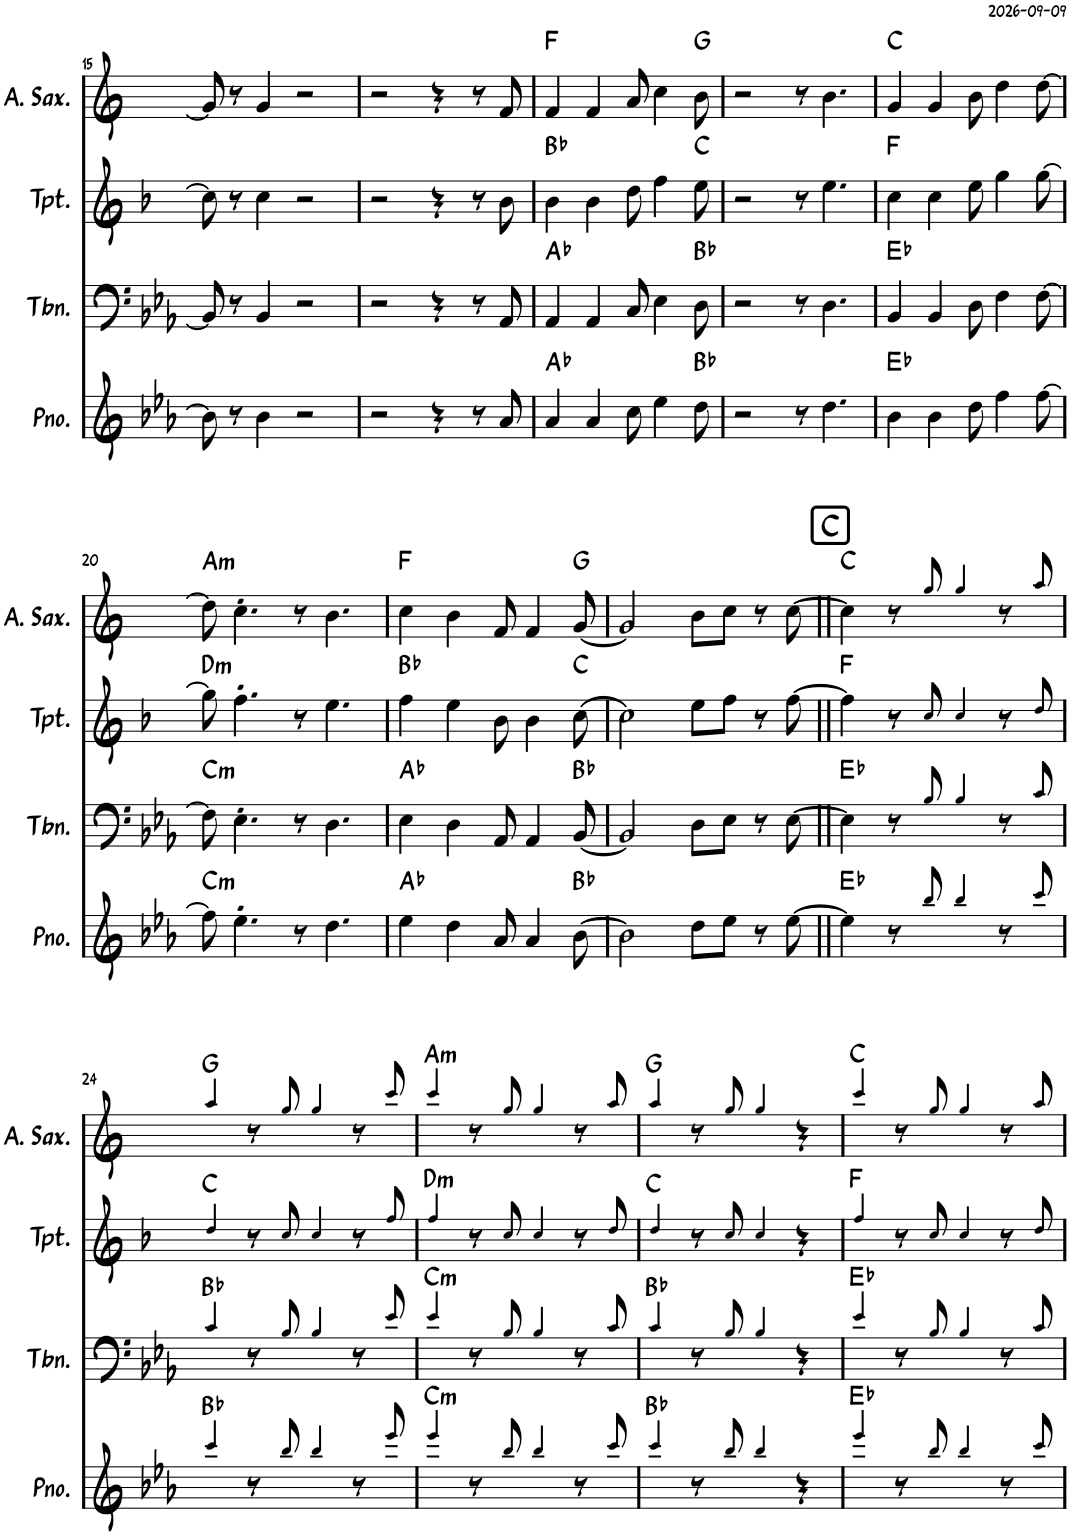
**kern	**harte	**kern	**harte	**kern	**harte	**kern	**harte
*part4	*part4	*part3	*part3	*part2	*part2	*part1	*part1
*staff4	*	*staff3	*	*staff2	*	*staff1	*
*I"Piano	*	*I"Trombone	*	*I"Trumpet	*	*I"Alto Saxophone	*
*I'Pno.	*	*I'Tbn.	*	*I'Tpt.	*	*I'A. Sax.	*
!!LO:PB:g=z
*clefG2	*	*clefF4	*	*clefG2	*	*clefG2	*
*	*	*	*	*Trd1c2	*	*Trd5c9	*
*k[b-e-a-]	*	*k[b-e-a-]	*	*k[b-]	*	*k[]	*
*M4/4	*	*M4/4	*	*M4/4	*	*M4/4	*
=15	=15	=15	=15	=15	=15	=15	=15
8b-\]	.	8BB-/]	.	8cc\]	.	8g/]	.
8r	.	8r	.	8r	.	8r	.
4b-\	.	4BB-/	.	4cc\	.	4g/	.
2r	.	2r	.	2r	.	2r	.
=16	=16	=16	=16	=16	=16	=16	=16
2r	.	2r	.	2r	.	2r	.
4r	.	4r	.	4r	.	4r	.
8r	.	8r	.	8r	.	8r	.
8a-/	.	8AA-/	.	8b-\	.	8f/	.
=17	=17	=17	=17	=17	=17	=17	=17
4a-/	Ab:maj	4AA-/	Ab:maj	4b-\	Bb:maj	4f/	F:maj
4a-/	.	4AA-/	.	4b-\	.	4f/	.
8cc\	.	8C/	.	8dd\	.	8a/	.
4ee-\	.	4E-\	.	4ff\	.	4cc\	.
8dd\	Bb:maj	8D\	Bb:maj	8ee\	C:maj	8b\	G:maj
=18	=18	=18	=18	=18	=18	=18	=18
2r	.	2r	.	2r	.	2r	.
8r	.	8r	.	8r	.	8r	.
4.dd\	.	4.D\	.	4.ee\	.	4.b\	.
=19	=19	=19	=19	=19	=19	=19	=19
4b-\	Eb:maj	4BB-/	Eb:maj	4cc\	F:maj	4g/	C:maj
4b-\	.	4BB-/	.	4cc\	.	4g/	.
8dd\	.	8D\	.	8ee\	.	8b\	.
4ff\	.	4F\	.	4gg\	.	4dd\	.
[8ff\	.	[8F\	.	[8gg\	.	[8dd\	.
!!LO:LB:g=z
=20	=20	=20	=20	=20	=20	=20	=20
!	!LO:H:kt=m	!	!LO:H:kt=m	!	!LO:H:kt=m	!	!LO:H:kt=m
8ff\]	C:min	8F\]	C:min	8gg\]	D:min	8dd\]	A:min
4.ee-'\	.	4.E-'\	.	4.ff'\	.	4.cc'\	.
8r	.	8r	.	8r	.	8r	.
4.dd\	.	4.D\	.	4.ee\	.	4.b\	.
=21	=21	=21	=21	=21	=21	=21	=21
4ee-\	Ab:maj	4E-\	Ab:maj	4ff\	Bb:maj	4cc\	F:maj
4dd\	.	4D\	.	4ee\	.	4b\	.
8a-/	.	8AA-/	.	8b-\	.	8f/	.
4a-/	.	4AA-/	.	4b-\	.	4f/	.
[8b-\	Bb:maj	[8BB-/	Bb:maj	[8cc\	C:maj	[8g/	G:maj
=22	=22	=22	=22	=22	=22	=22	=22
2b-\]	.	2BB-/]	.	2cc\]	.	2g/]	.
8dd\L	.	8D\L	.	8ee\L	.	8b\L	.
8ee-\J	.	8E-\J	.	8ff\J	.	8cc\J	.
8r	.	8r	.	8r	.	8r	.
[8ee-\	.	[8E-\	.	[8ff\	.	[8cc\	.
!!LO:REH:place=s1:a:cj:fs=14:t=C
=23||	=23||	=23||	=23||	=23||	=23||	=23||	=23||
4ee-\]	Eb:maj	4E-\]	Eb:maj	4ff\]	F:maj	4cc\]	C:maj
8r	.	8r	.	8r	.	8r	.
8bb-!/	.	8B-!/	.	8cc!/	.	8gg!/	.
4bb-!/	.	4B-!/	.	4cc!/	.	4gg!/	.
8r	.	8r	.	8r	.	8r	.
8ccc!/	.	8c!/	.	8dd!/	.	8aa!/	.
!!LO:LB:g=z
=24	=24	=24	=24	=24	=24	=24	=24
4ccc!/	Bb:maj	4c!/	Bb:maj	4dd!/	C:maj	4aa!/	G:maj
8r	.	8r	.	8r	.	8r	.
8bb-!/	.	8B-!/	.	8cc!/	.	8gg!/	.
4bb-!/	.	4B-!/	.	4cc!/	.	4gg!/	.
8r	.	8r	.	8r	.	8r	.
8eee-!/	.	8e-!/	.	8ff!/	.	8ccc!/	.
=25	=25	=25	=25	=25	=25	=25	=25
!	!LO:H:kt=m	!	!LO:H:kt=m	!	!LO:H:kt=m	!	!LO:H:kt=m
4eee-!/	C:min	4e-!/	C:min	4ff!/	D:min	4ccc!/	A:min
8r	.	8r	.	8r	.	8r	.
8bb-!/	.	8B-!/	.	8cc!/	.	8gg!/	.
4bb-!/	.	4B-!/	.	4cc!/	.	4gg!/	.
8r	.	8r	.	8r	.	8r	.
8ccc!/	.	8c!/	.	8dd!/	.	8aa!/	.
=26	=26	=26	=26	=26	=26	=26	=26
4ccc!/	Bb:maj	4c!/	Bb:maj	4dd!/	C:maj	4aa!/	G:maj
8r	.	8r	.	8r	.	8r	.
8bb-!/	.	8B-!/	.	8cc!/	.	8gg!/	.
4bb-!/	.	4B-!/	.	4cc!/	.	4gg!/	.
4r	.	4r	.	4r	.	4r	.
=27	=27	=27	=27	=27	=27	=27	=27
4eee-!/	Eb:maj	4e-!/	Eb:maj	4ff!/	F:maj	4ccc!/	C:maj
8r	.	8r	.	8r	.	8r	.
8bb-!/	.	8B-!/	.	8cc!/	.	8gg!/	.
4bb-!/	.	4B-!/	.	4cc!/	.	4gg!/	.
8r	.	8r	.	8r	.	8r	.
8ccc!/	.	8c!/	.	8dd!/	.	8aa!/	.
=	=	=	=	=	=	=	=
*-	*-	*-	*-	*-	*-	*-	*-
